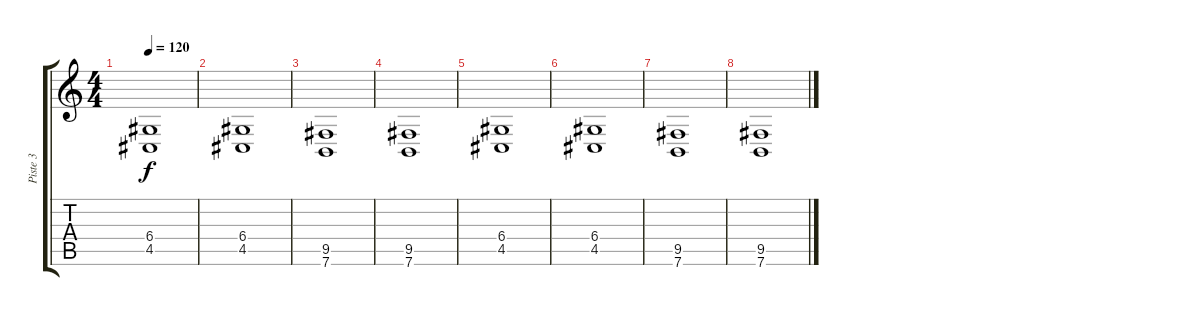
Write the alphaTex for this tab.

\track ("Piste 3" "Piste 3") {instrument pad8sweep}
\staff {score tabs}
\tuning (E4 B3 G3 D3 A2 E2) {hide}
\ts (4 4)
\tempo 120
\clef g2
\ks c
(6.4 4.5).1{dy f} |
(6.4 4.5).1 |
(9.5 7.6).1 |
(9.5 7.6).1 |
(6.4 4.5).1 |
(6.4 4.5).1 |
(9.5 7.6).1 |
(9.5 7.6).1
